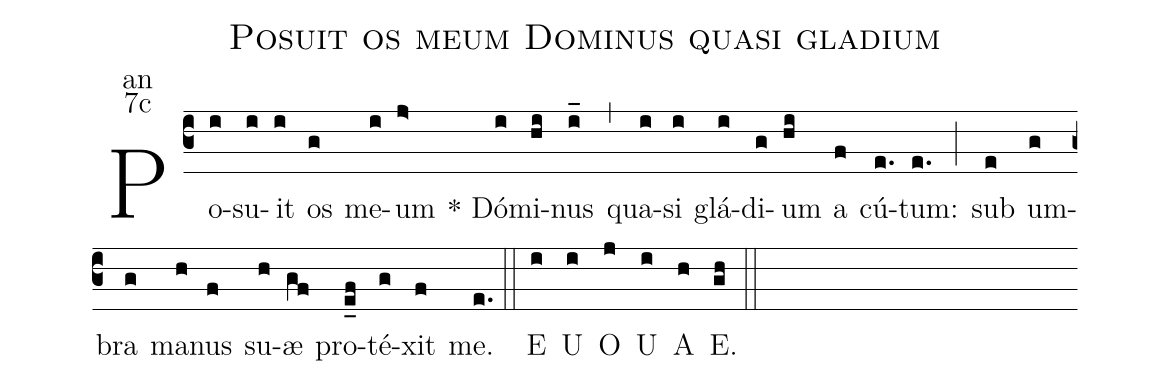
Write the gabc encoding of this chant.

name:Posuit os meum Dominus quasi gladium;
office-part:an;
mode:7c;
%%
(c3) Po(i)su(i)it(i) os(g) me(i)um(j>) <sp>*</sp> Dó(i)mi(hi)nus(i_) (,)
qua(i)si(i) glá(i)di(g)um(hi) a(f) cú(e.)tum:(e.) (;)
sub(e) um(g)bra(g) ma(h)nus(f) su(h)æ(gf) pro(e_f)té(g)xit(f) me.(e.)  (::)
<eu>E(i) U(i) O(j) U(i) A(h) E.(gh) </eu>(::)
